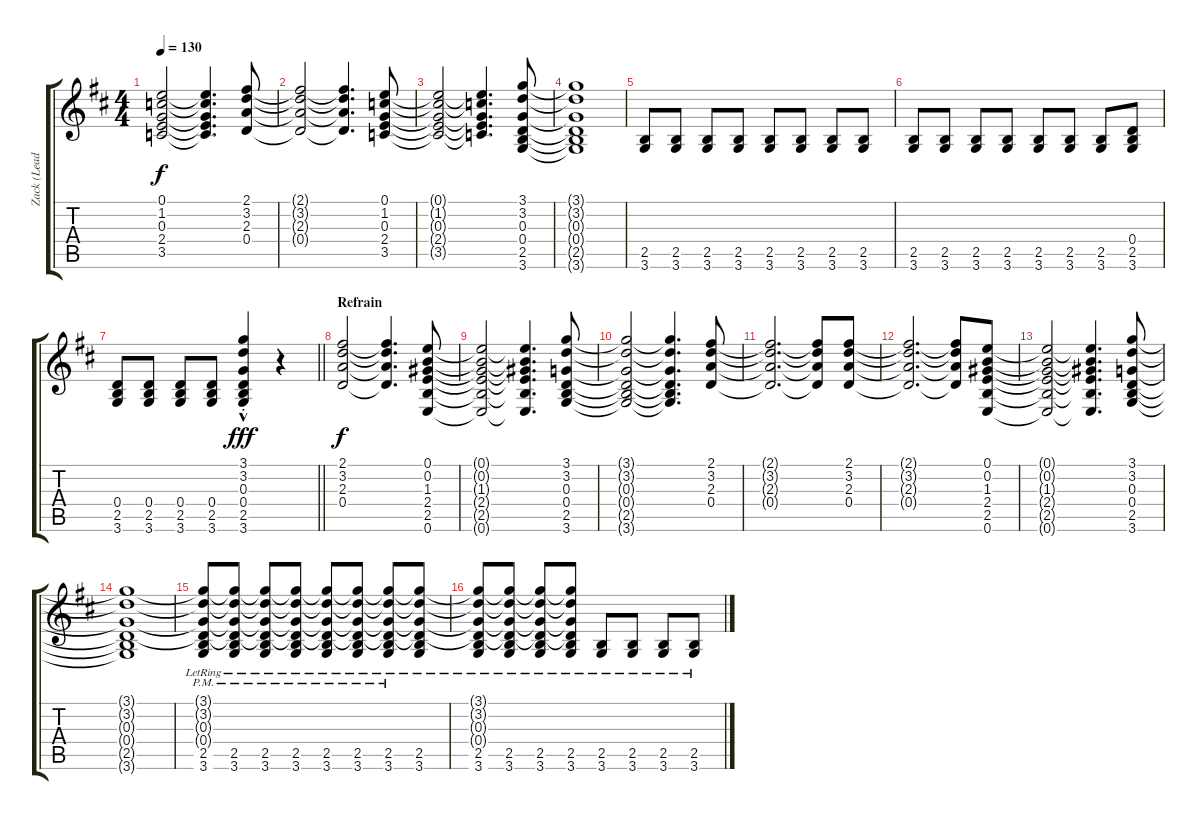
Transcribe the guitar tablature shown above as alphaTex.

\track ("Zack (Lead Guitar)" "Zack (Lead") {instrument overdrivenguitar}
\staff {score tabs}
\tuning (E4 B3 G3 D3 A2 E2) {hide}
\ts (4 4)
\tempo 130
\clef g2
\ks d
(0.1{t} 1.2{t} 0.3{t} 2.4{t} 3.5{t}).2{dy f} (0.1{t} 1.2{t} 0.3{t} 2.4{t} 3.5{t}).4{d} (2.1 3.2 2.3 0.4).8 |
(2.1{t} 3.2{t} 2.3{t} 0.4{t}).2 (2.1{t} 3.2{t} 2.3{t} 0.4{t}).4{d} (0.1 1.2 0.3 2.4 3.5).8 |
(0.1{t} 1.2{t} 0.3{t} 2.4{t} 3.5{t}).2 (0.1{t} 1.2{t} 0.3{t} 2.4{t} 3.5{t}).4{d} (3.1 3.2 0.3 0.4 2.5 3.6).8 |
(3.1{t} 3.2{t} 0.3{t} 0.4{t} 2.5{t} 3.6{t}).1 |
(2.5 3.6).8 (2.5 3.6).8 (2.5 3.6).8 (2.5 3.6).8 (2.5 3.6).8 (2.5 3.6).8 (2.5 3.6).8 (2.5 3.6).8 |
(2.5 3.6).8 (2.5 3.6).8 (2.5 3.6).8 (2.5 3.6).8 (2.5 3.6).8 (2.5 3.6).8 (2.5 3.6).8 (0.4 2.5 3.6).8 |
\barLineRight lightlight
(0.4 2.5 3.6).8 (0.4 2.5 3.6).8 (0.4 2.5 3.6).8 (0.4 2.5 3.6).8 (3.1{hac st} 3.2{hac st} 0.3{hac st} 0.4{hac st} 2.5{hac st} 3.6{hac st}).4{dy fff} r.4 |
\section ("" "Refrain")
(2.1 3.2 2.3 0.4).2{dy f} (2.1{t} 3.2{t} 2.3{t} 0.4{t}).4{d} (0.1 0.2 1.3 2.4 2.5 0.6).8 |
(0.1{t} 0.2{t} 1.3{t} 2.4{t} 2.5{t} 0.6{t}).2 (0.1{t} 0.2{t} 1.3{t} 2.4{t} 2.5{t} 0.6{t}).4{d} (3.1 3.2 0.3 0.4 2.5 3.6).8 |
(3.1{t} 3.2{t} 0.3{t} 0.4{t} 2.5{t} 3.6{t}).2 (3.1{t} 3.2{t} 0.3{t} 0.4{t} 2.5{t} 3.6{t}).4{d} (2.1 3.2 2.3 0.4).8 |
(2.1{t} 3.2{t} 2.3{t} 0.4{t}).2{d} (2.1{t} 3.2{t} 2.3{t} 0.4{t}).8 (2.1 3.2 2.3 0.4).8 |
(2.1{t} 3.2{t} 2.3{t} 0.4{t}).2{d} (2.1{t} 3.2{t} 2.3{t} 0.4{t}).8 (0.1 0.2 1.3 2.4 2.5 0.6).8 |
(0.1{t} 0.2{t} 1.3{t} 2.4{t} 2.5{t} 0.6{t}).2 (0.1{t} 0.2{t} 1.3{t} 2.4{t} 2.5{t} 0.6{t}).4{d} (3.1 3.2 0.3 0.4 2.5 3.6).8 |
(3.1{t} 3.2{t} 0.3{t} 0.4{t} 2.5{t} 3.6{t}).1 |
(3.1{t} 3.2{t} 0.3{t} 0.4{t} 2.5{pm lr} 3.6{pm lr}).8 (3.1{t} 3.2{t} 0.3{t} 0.4{t} 2.5{pm lr} 3.6{pm lr}).8 (3.1{t} 3.2{t} 0.3{t} 0.4{t} 2.5{pm lr} 3.6{pm lr}).8 (3.1{t} 3.2{t} 0.3{t} 0.4{t} 2.5{pm lr} 3.6{pm lr}).8 (3.1{t} 3.2{t} 0.3{t} 0.4{t} 2.5{pm lr} 3.6{pm lr}).8 (3.1{t} 3.2{t} 0.3{t} 0.4{t} 2.5{pm lr} 3.6{pm lr}).8 (3.1{t} 3.2{t} 0.3{t} 0.4{t} 2.5{pm lr} 3.6{pm lr}).8 (3.1{t} 3.2{t} 0.3{t} 0.4{t} 2.5{lr} 3.6{lr}).8 |
(3.1{t} 3.2{t} 0.3{t} 0.4{t} 2.5{lr} 3.6{lr}).8 (3.1{t} 3.2{t} 0.3{t} 0.4{t} 2.5{lr} 3.6{lr}).8 (3.1{t} 3.2{t} 0.3{t} 0.4{t} 2.5{lr} 3.6{lr}).8 (3.1{t} 3.2{t} 0.3{t} 0.4{t} 2.5{lr} 3.6{lr}).8 (2.5{lr} 3.6{lr}).8 (2.5{lr} 3.6{lr}).8 (2.5{lr} 3.6{lr}).8 (2.5{lr} 3.6{lr}).8
